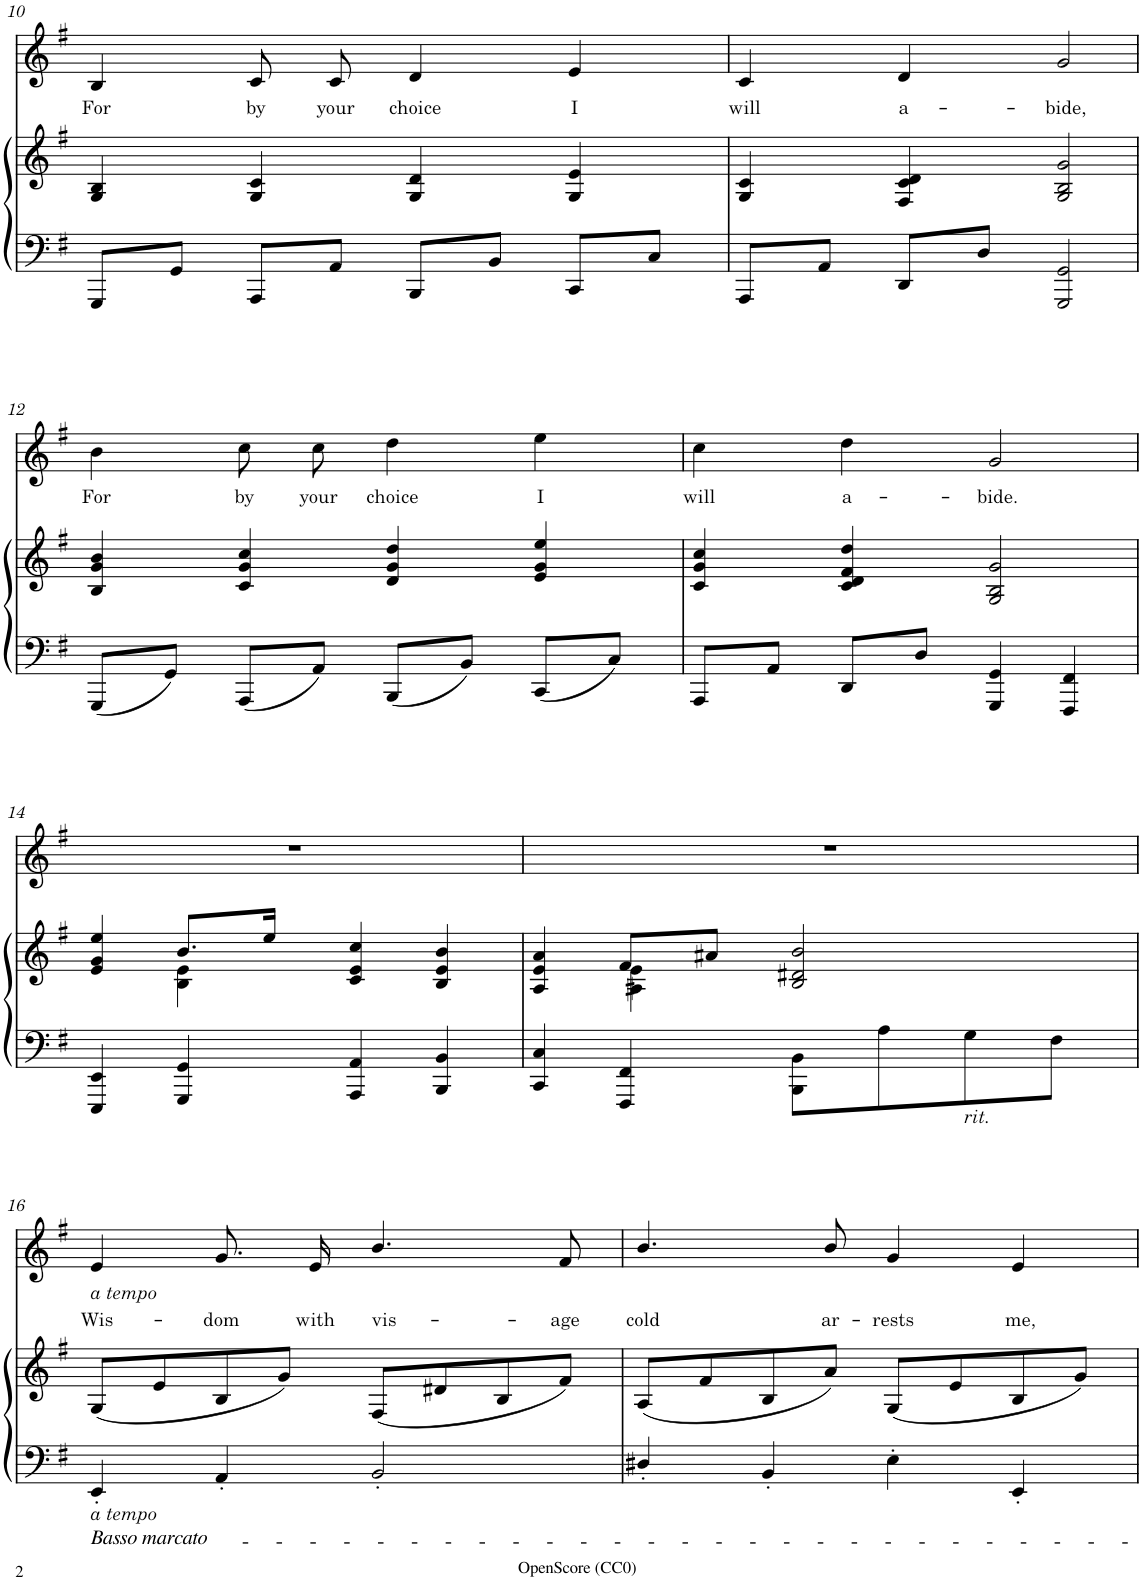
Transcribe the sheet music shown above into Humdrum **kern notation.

**kern	**kern	**kern	**text
*part2	*part2	*part1	*part1
*staff3	*staff2	*staff1	*staff1
*I"Piano	*	*I"Voice	*
*I'Pno	*	*	*
!!LO:PB:g=z
*clefF4	*clefG2	*clefG2	*
*k[f#]	*k[f#]	*k[f#]	*
*M4/4	*M4/4	*M4/4	*
*met(c)	*met(c)	*met(c)	*
=10	=10	=10	=10
!	!	!	!LO:LY:b
8GGG/L	4G/ 4B/	4B/	For
8GG/J	.	.	.
!	!	!	!LO:LY:b
8AAA/L	4G/ 4c/	8c/L	by
!	!	!	!LO:LY:b
8AA/J	.	8c/J	your
!	!	!	!LO:LY:b
8BBB/L	4G/ 4d/	4d/	choice
8BB/J	.	.	.
!	!	!	!LO:LY:b
8CC/L	4G/ 4e/	4e/	I
8C/J	.	.	.
=11	=11	=11	=11
!	!	!	!LO:LY:b
8AAA/L	4G/ 4c/	4c/	will
8AA/J	.	.	.
!	!	!	!LO:LY:b
8DD/L	4F#/ 4c/ 4d/	4d/	a-
8D/J	.	.	.
!	!	!	!LO:LY:b
2GGG/ 2GG/	2G/ 2B/ 2g/	2g/	-bide,
!!LO:LB:g=z
=12	=12	=12	=12
!	!	!	!LO:LY:b
8GGG/L	4B/ 4g/ 4b/	4b\	For
8GG/J	.	.	.
!	!	!	!LO:LY:b
8AAA/L	4c/ 4g/ 4cc/	8cc\L	by
!	!	!	!LO:LY:b
8AA/J	.	8cc\J	your
!	!	!	!LO:LY:b
8BBB/L	4d/ 4g/ 4dd/	4dd\	choice
8BB/J	.	.	.
!	!	!	!LO:LY:b
8CC/L	4e/ 4g/ 4ee/	4ee\	I
8C/J	.	.	.
=13	=13	=13	=13
!	!	!	!LO:LY:b
8AAA/L	4c/ 4g/ 4cc/	4cc\	will
8AA/J	.	.	.
!	!	!	!LO:LY:b
8DD/L	4c/ 4d/ 4f#/ 4dd/	4dd\	a-
8D/J	.	.	.
!	!	!	!LO:LY:b
4GGG/ 4GG/	2G/ 2B/ 2g/	2g/	-bide.
4FFF#/ 4FF#/	.	.	.
!!LO:LB:g=z
=14	=14	=14	=14
*	*^	*	*
4EEE/ 4EE/	4e/ 4g/ 4ee/	4ryy	1r	.
4GGG/ 4GG/	8.b/L	4B\ 4e\	.	.
.	16ee/Jk	.	.	.
4AAA/ 4AA/	4c/ 4e/ 4cc/	2ryy	.	.
4BBB/ 4BB/	4B/ 4e/ 4b/	.	.	.
=15	=15	=15	=15	=15
4CC/ 4C/	4A/ 4e/ 4a/	4ryy	1r	.
4FFF#/ 4FF#/	8f#/L	4A#X\ 4e\	.	.
.	8a#X/J	.	.	.
8BBB\ 8BB\L	2B/ 2d#X/ 2b/	2ryy	.	.
8A\	.	.	.	.
!LO:TX:b:i:t=rit.	!	!	!	!
8G\	.	.	.	.
8F#\J	.	.	.	.
*	*v	*v	*	*
!!LO:LB:g=z
=16	=16	=16	=16
!	!	!LO:TX:b:i:t=a tempo	!
!LO:TX:b:i:t=a tempo	!	!	!
!LO:TX:b:t=Basso marcato	!	!	!
!	!	!	!LO:LY:b
4EE'/	(8G/L	4e/	Wis-
.	8e/	.	.
!	!	!	!LO:LY:b
4AA'/	8B/	8.g/L	-dom
.	8g/J)	.	.
!	!	!	!LO:LY:b
.	.	16e/Jk	with
!	!	!	!LO:LY:b
2BB'/	(8F#/L	4.b/	vis-
.	8d#X/	.	.
.	8B/	.	.
!	!	!	!LO:LY:b
.	8f#/J)	8f#/	-age
=17	=17	=17	=17
!	!	!	!LO:LY:b
4D#X'/	(8A/L	4.b/	cold
.	8f#/	.	.
4BB'/	8B/	.	.
!	!	!	!LO:LY:b
.	8a/J)	8b/	ar-
!	!	!	!LO:LY:b
4E'\	(8G/L	4g/	-rests
.	8e/	.	.
!	!	!	!LO:LY:b
4EE'/	8B/	4e/	me,
.	8g/J)	.	.
=	=	=	=
*-	*-	*-	*-
